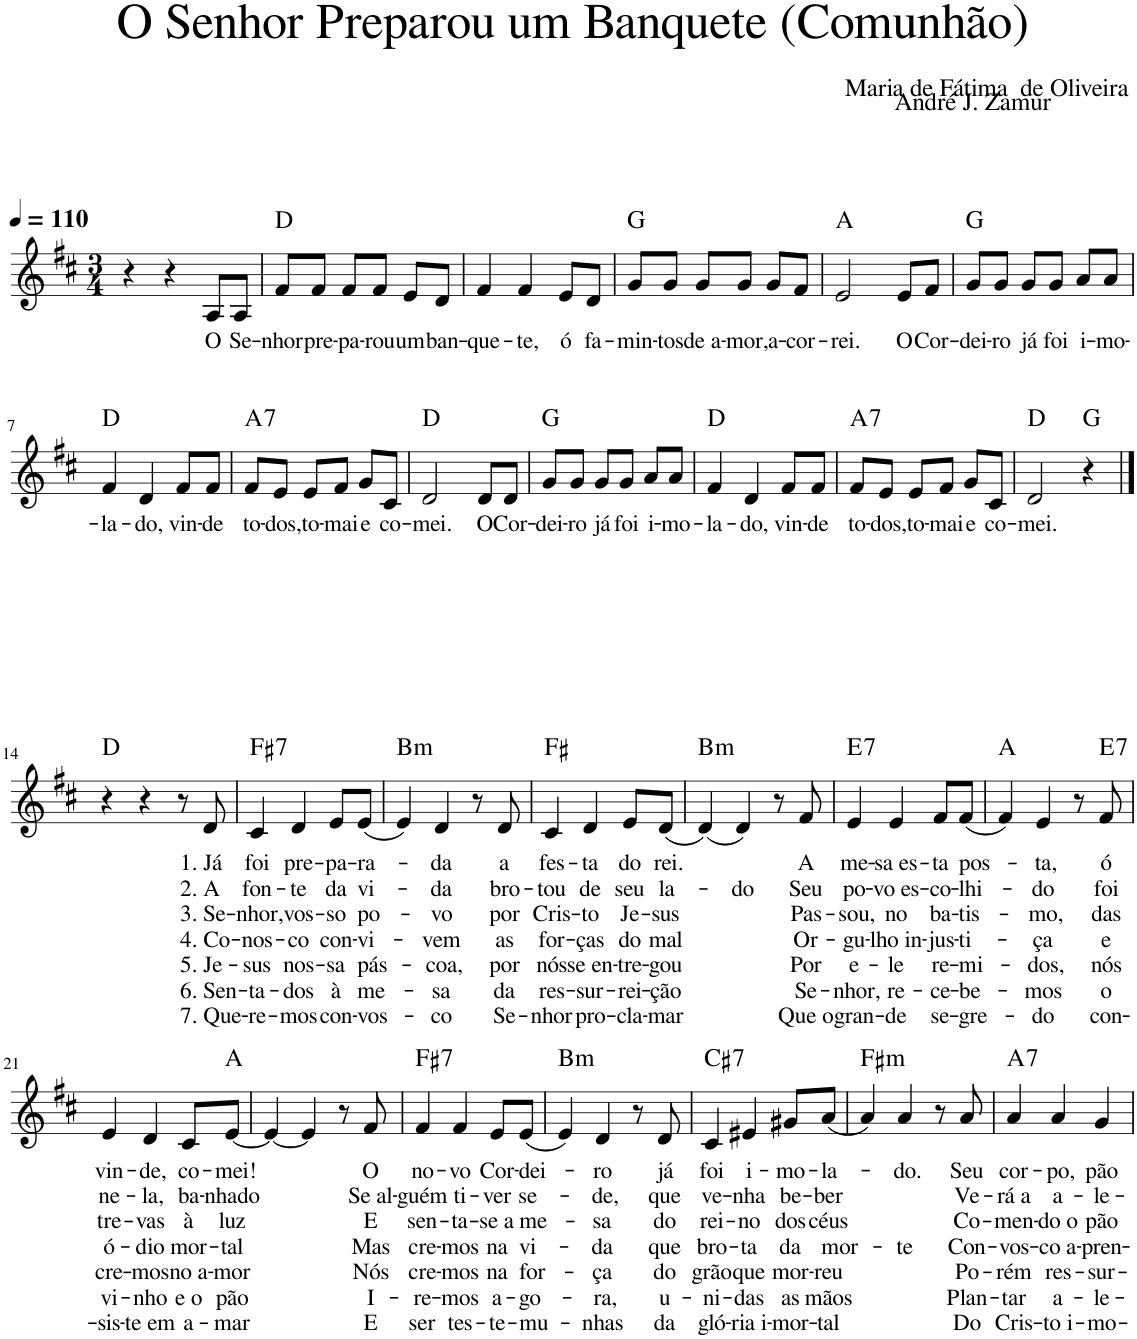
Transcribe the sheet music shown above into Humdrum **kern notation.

**kern	**text	**text	**text	**text	**text	**text	**text	**harte
*part1	*part1	*part1	*part1	*part1	*part1	*part1	*part1	*part1
*staff1	*staff1	*staff1	*staff1	*staff1	*staff1	*staff1	*staff1	*
*I"Voz	*	*	*	*	*	*	*	*
*I'Vo.	*	*	*	*	*	*	*	*
*clefG2	*	*	*	*	*	*	*	*
*k[f#c#]	*	*	*	*	*	*	*	*
*M3/4	*	*	*	*	*	*	*	*
*MM110	*	*	*	*	*	*	*	*
=1	=1	=1	=1	=1	=1	=1	=1	=1
4r	.	.	.	.	.	.	.	.
4r	.	.	.	.	.	.	.	.
!	!LO:LY:b	!	!	!	!	!	!	!
8A/L	O	.	.	.	.	.	.	.
!	!LO:LY:b	!	!	!	!	!	!	!
8A/J	Se-	.	.	.	.	.	.	.
=2	=2	=2	=2	=2	=2	=2	=2	=2
!	!LO:LY:b	!	!	!	!	!	!	!
8f#/L	-nhor	.	.	.	.	.	.	D:maj
!	!LO:LY:b	!	!	!	!	!	!	!
8f#/J	pre-	.	.	.	.	.	.	.
!	!LO:LY:b	!	!	!	!	!	!	!
8f#/L	-pa-	.	.	.	.	.	.	.
!	!LO:LY:b	!	!	!	!	!	!	!
8f#/J	-rou	.	.	.	.	.	.	.
!	!LO:LY:b	!	!	!	!	!	!	!
8e/L	um	.	.	.	.	.	.	.
!	!LO:LY:b	!	!	!	!	!	!	!
8d/J	ban-	.	.	.	.	.	.	.
=3	=3	=3	=3	=3	=3	=3	=3	=3
!	!LO:LY:b	!	!	!	!	!	!	!
4f#/	-que-	.	.	.	.	.	.	.
!	!LO:LY:b	!	!	!	!	!	!	!
4f#/	-te,	.	.	.	.	.	.	.
!	!LO:LY:b	!	!	!	!	!	!	!
8e/L	ó	.	.	.	.	.	.	.
!	!LO:LY:b	!	!	!	!	!	!	!
8d/J	fa-	.	.	.	.	.	.	.
=4	=4	=4	=4	=4	=4	=4	=4	=4
!	!LO:LY:b	!	!	!	!	!	!	!
8g/L	-min-	.	.	.	.	.	.	G:maj
!	!LO:LY:b	!	!	!	!	!	!	!
8g/J	-tos	.	.	.	.	.	.	.
!	!LO:LY:b	!	!	!	!	!	!	!
8g/L	de a-	.	.	.	.	.	.	.
!	!LO:LY:b	!	!	!	!	!	!	!
8g/J	-mor,	.	.	.	.	.	.	.
!	!LO:LY:b	!	!	!	!	!	!	!
8g/L	a-	.	.	.	.	.	.	.
!	!LO:LY:b	!	!	!	!	!	!	!
8f#/J	-cor-	.	.	.	.	.	.	.
=5	=5	=5	=5	=5	=5	=5	=5	=5
!	!LO:LY:b	!	!	!	!	!	!	!
2e/	-rei.	.	.	.	.	.	.	A:maj
!	!LO:LY:b	!	!	!	!	!	!	!
8e/L	O	.	.	.	.	.	.	.
!	!LO:LY:b	!	!	!	!	!	!	!
8f#/J	Cor-	.	.	.	.	.	.	.
=6	=6	=6	=6	=6	=6	=6	=6	=6
!	!LO:LY:b	!	!	!	!	!	!	!
8g/L	-dei-	.	.	.	.	.	.	G:maj
!	!LO:LY:b	!	!	!	!	!	!	!
8g/J	-ro	.	.	.	.	.	.	.
!	!LO:LY:b	!	!	!	!	!	!	!
8g/L	já	.	.	.	.	.	.	.
!	!LO:LY:b	!	!	!	!	!	!	!
8g/J	foi	.	.	.	.	.	.	.
!	!LO:LY:b	!	!	!	!	!	!	!
8a/L	i-	.	.	.	.	.	.	.
!	!LO:LY:b	!	!	!	!	!	!	!
8a/J	-mo-	.	.	.	.	.	.	.
!!LO:LB:g=z
=7	=7	=7	=7	=7	=7	=7	=7	=7
!	!LO:LY:b	!	!	!	!	!	!	!
4f#/	-la-	.	.	.	.	.	.	D:maj
!	!LO:LY:b	!	!	!	!	!	!	!
4d/	-do,	.	.	.	.	.	.	.
!	!LO:LY:b	!	!	!	!	!	!	!
8f#/L	vin-	.	.	.	.	.	.	.
!	!LO:LY:b	!	!	!	!	!	!	!
8f#/J	-de	.	.	.	.	.	.	.
=8	=8	=8	=8	=8	=8	=8	=8	=8
!	!LO:LY:b	!	!	!	!	!	!	!LO:H:kt=7
8f#/L	to-	.	.	.	.	.	.	A:7
!	!LO:LY:b	!	!	!	!	!	!	!
8e/J	-dos,	.	.	.	.	.	.	.
!	!LO:LY:b	!	!	!	!	!	!	!
8e/L	to-	.	.	.	.	.	.	.
!	!LO:LY:b	!	!	!	!	!	!	!
8f#/J	-mai	.	.	.	.	.	.	.
!	!LO:LY:b	!	!	!	!	!	!	!
8g/L	e	.	.	.	.	.	.	.
!	!LO:LY:b	!	!	!	!	!	!	!
8c#/J	co-	.	.	.	.	.	.	.
=9	=9	=9	=9	=9	=9	=9	=9	=9
!	!LO:LY:b	!	!	!	!	!	!	!
2d/	-mei.	.	.	.	.	.	.	D:maj
!	!LO:LY:b	!	!	!	!	!	!	!
8d/L	O	.	.	.	.	.	.	.
!	!LO:LY:b	!	!	!	!	!	!	!
8d/J	Cor-	.	.	.	.	.	.	.
=10	=10	=10	=10	=10	=10	=10	=10	=10
!	!LO:LY:b	!	!	!	!	!	!	!
8g/L	-dei-	.	.	.	.	.	.	G:maj
!	!LO:LY:b	!	!	!	!	!	!	!
8g/J	-ro	.	.	.	.	.	.	.
!	!LO:LY:b	!	!	!	!	!	!	!
8g/L	já	.	.	.	.	.	.	.
!	!LO:LY:b	!	!	!	!	!	!	!
8g/J	foi	.	.	.	.	.	.	.
!	!LO:LY:b	!	!	!	!	!	!	!
8a/L	i-	.	.	.	.	.	.	.
!	!LO:LY:b	!	!	!	!	!	!	!
8a/J	-mo-	.	.	.	.	.	.	.
=11	=11	=11	=11	=11	=11	=11	=11	=11
!	!LO:LY:b	!	!	!	!	!	!	!
4f#/	-la-	.	.	.	.	.	.	D:maj
!	!LO:LY:b	!	!	!	!	!	!	!
4d/	-do,	.	.	.	.	.	.	.
!	!LO:LY:b	!	!	!	!	!	!	!
8f#/L	vin-	.	.	.	.	.	.	.
!	!LO:LY:b	!	!	!	!	!	!	!
8f#/J	-de	.	.	.	.	.	.	.
=12	=12	=12	=12	=12	=12	=12	=12	=12
!	!LO:LY:b	!	!	!	!	!	!	!LO:H:kt=7
8f#/L	to-	.	.	.	.	.	.	A:7
!	!LO:LY:b	!	!	!	!	!	!	!
8e/J	-dos,	.	.	.	.	.	.	.
!	!LO:LY:b	!	!	!	!	!	!	!
8e/L	to-	.	.	.	.	.	.	.
!	!LO:LY:b	!	!	!	!	!	!	!
8f#/J	-mai	.	.	.	.	.	.	.
!	!LO:LY:b	!	!	!	!	!	!	!
8g/L	e	.	.	.	.	.	.	.
!	!LO:LY:b	!	!	!	!	!	!	!
8c#/J	co-	.	.	.	.	.	.	.
=13	=13	=13	=13	=13	=13	=13	=13	=13
!	!LO:LY:b	!	!	!	!	!	!	!
2d/	-mei.	.	.	.	.	.	.	D:maj
4r	.	.	.	.	.	.	.	G:maj
!!LO:LB:g=z
==14	==14	==14	==14	==14	==14	==14	==14	==14
4r	.	.	.	.	.	.	.	D:maj
4r	.	.	.	.	.	.	.	.
8r	.	.	.	.	.	.	.	.
!	!LO:LY:b	!LO:LY:b	!LO:LY:b	!LO:LY:b	!LO:LY:b	!LO:LY:b	!LO:LY:b	!
8d/	1. Já	2. A	3. Se-	4. Co-	5. Je-	6. Sen-	7. Que-	.
=15	=15	=15	=15	=15	=15	=15	=15	=15
!	!LO:LY:b	!LO:LY:b	!LO:LY:b	!LO:LY:b	!LO:LY:b	!LO:LY:b	!LO:LY:b	!LO:H:kt=7
4c#/	foi	fon-	-nhor,	-nos-	-sus	-ta-	-re-	F#:7
!	!LO:LY:b	!LO:LY:b	!LO:LY:b	!LO:LY:b	!LO:LY:b	!LO:LY:b	!LO:LY:b	!
4d/	pre-	-te	vos-	-co	nos-	-dos	-mos	.
!	!LO:LY:b	!LO:LY:b	!LO:LY:b	!LO:LY:b	!LO:LY:b	!LO:LY:b	!LO:LY:b	!
8e/L	-pa-	da	-so	con-	-sa	à	con-	.
!	!LO:LY:b	!LO:LY:b	!LO:LY:b	!LO:LY:b	!LO:LY:b	!LO:LY:b	!LO:LY:b	!
(8e/J	-ra-	vi-	po-	-vi-	pás-	me-	-vos-	.
=16	=16	=16	=16	=16	=16	=16	=16	=16
!	!	!	!	!	!	!	!	!LO:H:kt=m
4e/)	.	.	.	.	.	.	.	B:min
!	!LO:LY:b	!LO:LY:b	!LO:LY:b	!LO:LY:b	!LO:LY:b	!LO:LY:b	!LO:LY:b	!
4d/	-da	-da	-vo	-vem	-coa,	-sa	-co	.
8r	.	.	.	.	.	.	.	.
!	!LO:LY:b	!LO:LY:b	!LO:LY:b	!LO:LY:b	!LO:LY:b	!LO:LY:b	!LO:LY:b	!
8d/	a	bro-	por	as	por	da	Se-	.
=17	=17	=17	=17	=17	=17	=17	=17	=17
!	!LO:LY:b	!LO:LY:b	!LO:LY:b	!LO:LY:b	!LO:LY:b	!LO:LY:b	!LO:LY:b	!
4c#/	fes-	-tou	Cris-	for-	nós	res-	-nhor	F#:maj
!	!LO:LY:b	!LO:LY:b	!LO:LY:b	!LO:LY:b	!LO:LY:b	!LO:LY:b	!LO:LY:b	!
4d/	-ta	de	-to	-ças	se en-	-sur-	pro-	.
!	!LO:LY:b	!LO:LY:b	!LO:LY:b	!LO:LY:b	!LO:LY:b	!LO:LY:b	!LO:LY:b	!
8e/L	do	seu	Je-	do	-tre-	-rei-	-cla-	.
!	!LO:LY:b	!LO:LY:b	!LO:LY:b	!LO:LY:b	!LO:LY:b	!LO:LY:b	!LO:LY:b	!
(8d/J	rei.	la-	-sus	mal	-gou	-ção	-mar	.
=18	=18	=18	=18	=18	=18	=18	=18	=18
!	!	!	!	!	!	!	!	!LO:H:kt=m
(4d/)	.	.	.	.	.	.	.	B:min
!	!	!LO:LY:b	!	!	!	!	!	!
4d/)	.	-do	.	.	.	.	.	.
8r	.	.	.	.	.	.	.	.
!	!LO:LY:b	!LO:LY:b	!LO:LY:b	!LO:LY:b	!LO:LY:b	!LO:LY:b	!LO:LY:b	!
8f#/	A	Seu	Pas-	Or-	Por	Se-	Que o	.
=19	=19	=19	=19	=19	=19	=19	=19	=19
!	!LO:LY:b	!LO:LY:b	!LO:LY:b	!LO:LY:b	!LO:LY:b	!LO:LY:b	!LO:LY:b	!LO:H:kt=7
4e/	me-	po-	-sou,	-gu-	e-	-nhor,	gran-	E:7
!	!LO:LY:b	!LO:LY:b	!LO:LY:b	!LO:LY:b	!LO:LY:b	!LO:LY:b	!LO:LY:b	!
4e/	-sa es-	-vo es-	no	-lho in-	-le	re-	-de	.
!	!LO:LY:b	!LO:LY:b	!LO:LY:b	!LO:LY:b	!LO:LY:b	!LO:LY:b	!LO:LY:b	!
8f#/L	-ta	-co-	ba-	-jus-	re-	-ce-	se-	.
!	!LO:LY:b	!LO:LY:b	!LO:LY:b	!LO:LY:b	!LO:LY:b	!LO:LY:b	!LO:LY:b	!
(8f#/J	pos-	-lhi-	-tis-	-ti-	-mi-	-be-	-gre-	.
=20	=20	=20	=20	=20	=20	=20	=20	=20
4f#/)	.	.	.	.	.	.	.	A:maj
!	!LO:LY:b	!LO:LY:b	!LO:LY:b	!LO:LY:b	!LO:LY:b	!LO:LY:b	!LO:LY:b	!
4e/	-ta,	-do	-mo,	-ça	-dos,	-mos	-do	.
8r	.	.	.	.	.	.	.	.
!	!LO:LY:b	!LO:LY:b	!LO:LY:b	!LO:LY:b	!LO:LY:b	!LO:LY:b	!LO:LY:b	!LO:H:kt=7
8f#/	ó	foi	das	e	nós	o	con-	E:7
!!LO:LB:g=z
=21	=21	=21	=21	=21	=21	=21	=21	=21
!	!LO:LY:b	!LO:LY:b	!LO:LY:b	!LO:LY:b	!LO:LY:b	!LO:LY:b	!LO:LY:b	!
4e/	vin-	ne-	tre-	ó-	cre-	vi-	-sis-	.
!	!LO:LY:b	!LO:LY:b	!LO:LY:b	!LO:LY:b	!LO:LY:b	!LO:LY:b	!LO:LY:b	!
4d/	-de,	-la,	-vas	-dio	-mos	-nho	-te em	.
!	!LO:LY:b	!LO:LY:b	!LO:LY:b	!LO:LY:b	!LO:LY:b	!LO:LY:b	!LO:LY:b	!
8c#/L	co-	ba-	à	mor-	no a-	e o	a-	.
!	!LO:LY:b	!LO:LY:b	!LO:LY:b	!LO:LY:b	!LO:LY:b	!LO:LY:b	!LO:LY:b	!
[8e/J	-mei!	-nhado	luz	-tal	-mor	pão	-mar	A:maj
=22	=22	=22	=22	=22	=22	=22	=22	=22
4e/_	.	.	.	.	.	.	.	.
4e/]	.	.	.	.	.	.	.	.
8r	.	.	.	.	.	.	.	.
!	!LO:LY:b	!LO:LY:b	!LO:LY:b	!LO:LY:b	!LO:LY:b	!LO:LY:b	!LO:LY:b	!
8f#/	O	Se al-	E	Mas	Nós	I-	E	.
=23	=23	=23	=23	=23	=23	=23	=23	=23
!	!LO:LY:b	!LO:LY:b	!LO:LY:b	!LO:LY:b	!LO:LY:b	!LO:LY:b	!LO:LY:b	!LO:H:kt=7
4f#/	no-	-guém	sen-	cre-	cre-	-re-	ser	F#:7
!	!LO:LY:b	!LO:LY:b	!LO:LY:b	!LO:LY:b	!LO:LY:b	!LO:LY:b	!LO:LY:b	!
4f#/	-vo	ti-	-ta-	-mos	-mos	-mos	tes-	.
!	!LO:LY:b	!LO:LY:b	!LO:LY:b	!LO:LY:b	!LO:LY:b	!LO:LY:b	!LO:LY:b	!
8e/L	Cor-	-ver	-se a	na	na	a-	-te-	.
!	!LO:LY:b	!LO:LY:b	!LO:LY:b	!LO:LY:b	!LO:LY:b	!LO:LY:b	!LO:LY:b	!
(8e/J	-dei-	se-	me-	vi-	for-	-go-	-mu-	.
=24	=24	=24	=24	=24	=24	=24	=24	=24
!	!	!	!	!	!	!	!	!LO:H:kt=m
4e/)	.	.	.	.	.	.	.	B:min
!	!LO:LY:b	!LO:LY:b	!LO:LY:b	!LO:LY:b	!LO:LY:b	!LO:LY:b	!LO:LY:b	!
4d/	-ro	-de,	-sa	-da	-ça	-ra,	-nhas	.
8r	.	.	.	.	.	.	.	.
!	!LO:LY:b	!LO:LY:b	!LO:LY:b	!LO:LY:b	!LO:LY:b	!LO:LY:b	!LO:LY:b	!
8d/	já	que	do	que	do	u-	da	.
=25	=25	=25	=25	=25	=25	=25	=25	=25
!	!LO:LY:b	!LO:LY:b	!LO:LY:b	!LO:LY:b	!LO:LY:b	!LO:LY:b	!LO:LY:b	!LO:H:kt=7
4c#/	foi	ve-	rei-	bro-	grão	-ni-	gló-	C#:7
!	!LO:LY:b	!LO:LY:b	!LO:LY:b	!LO:LY:b	!LO:LY:b	!LO:LY:b	!LO:LY:b	!
4e#X/	i-	-nha	-no	-ta	que	-das	-ria i-	.
!	!LO:LY:b	!LO:LY:b	!LO:LY:b	!LO:LY:b	!LO:LY:b	!LO:LY:b	!LO:LY:b	!
8g#X/L	-mo-	be-	dos	da	mor-	as	-mor-	.
!	!LO:LY:b	!LO:LY:b	!LO:LY:b	!LO:LY:b	!LO:LY:b	!LO:LY:b	!LO:LY:b	!
(8a/J	-la-	-ber	céus	mor-	-reu	mãos	-tal	.
=26	=26	=26	=26	=26	=26	=26	=26	=26
!	!	!	!	!	!	!	!	!LO:H:kt=m
4a/)	.	.	.	.	.	.	.	F#:min
!	!LO:LY:b	!	!	!LO:LY:b	!	!	!	!
4a/	-do.	.	.	-te	.	.	.	.
8r	.	.	.	.	.	.	.	.
!	!LO:LY:b	!LO:LY:b	!LO:LY:b	!LO:LY:b	!LO:LY:b	!LO:LY:b	!LO:LY:b	!
8a/	Seu	Ve-	Co-	Con-	Po-	Plan-	Do	.
=27	=27	=27	=27	=27	=27	=27	=27	=27
!	!LO:LY:b	!LO:LY:b	!LO:LY:b	!LO:LY:b	!LO:LY:b	!LO:LY:b	!LO:LY:b	!LO:H:kt=7
4a/	cor-	-rá a	-men-	-vos-	-rém	-tar	Cris-	A:7
!	!LO:LY:b	!LO:LY:b	!LO:LY:b	!LO:LY:b	!LO:LY:b	!LO:LY:b	!LO:LY:b	!
4a/	-po,	a-	-do o	-co a-	res-	a-	-to i-	.
!	!LO:LY:b	!LO:LY:b	!LO:LY:b	!LO:LY:b	!LO:LY:b	!LO:LY:b	!LO:LY:b	!
4g/	pão	-le-	pão	-pren-	-sur-	-le-	-mo-	.
=	=	=	=	=	=	=	=	=
*-	*-	*-	*-	*-	*-	*-	*-	*-
